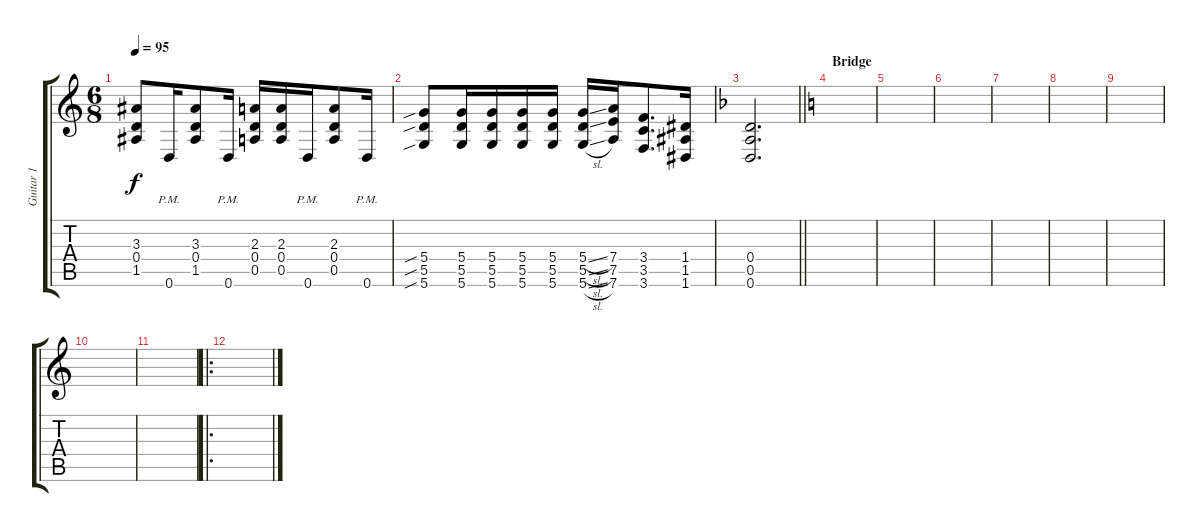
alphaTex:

\track ("Guitar 1" "Guitar 1") {instrument distortionguitar}
\staff {score tabs}
\tuning (E4 B3 G3 D3 A2 D2) {hide}
\ts (6 8)
\tempo 95
\clef g2
\ks c
(3.3 0.4 1.5).8{dy f} 0.6{pm}.16 (3.3 0.4 1.5).8 0.6{pm}.16 (2.3 0.4 0.5).16 (2.3 0.4 0.5).16 0.6{pm}.16 (2.3 0.4 0.5).8 0.6{pm}.16 |
(5.4{sib} 5.5{sib} 5.6{sib}).8 (5.4 5.5 5.6).16 (5.4 5.5 5.6).16 (5.4 5.5 5.6).16 (5.4 5.5 5.6).16 (5.4{sl} 5.5{sl} 5.6{sl}).16 (7.4 7.5 7.6).16 (3.4 3.5 3.6).8{d} (1.4 1.5 1.6).16 |
\barLineRight lightlight
\ks dminor
(0.4 0.5 0.6).2{d} |
\section ("" "Bridge")
\ks c
|
|
|
|
|
|
|
|
\ro
